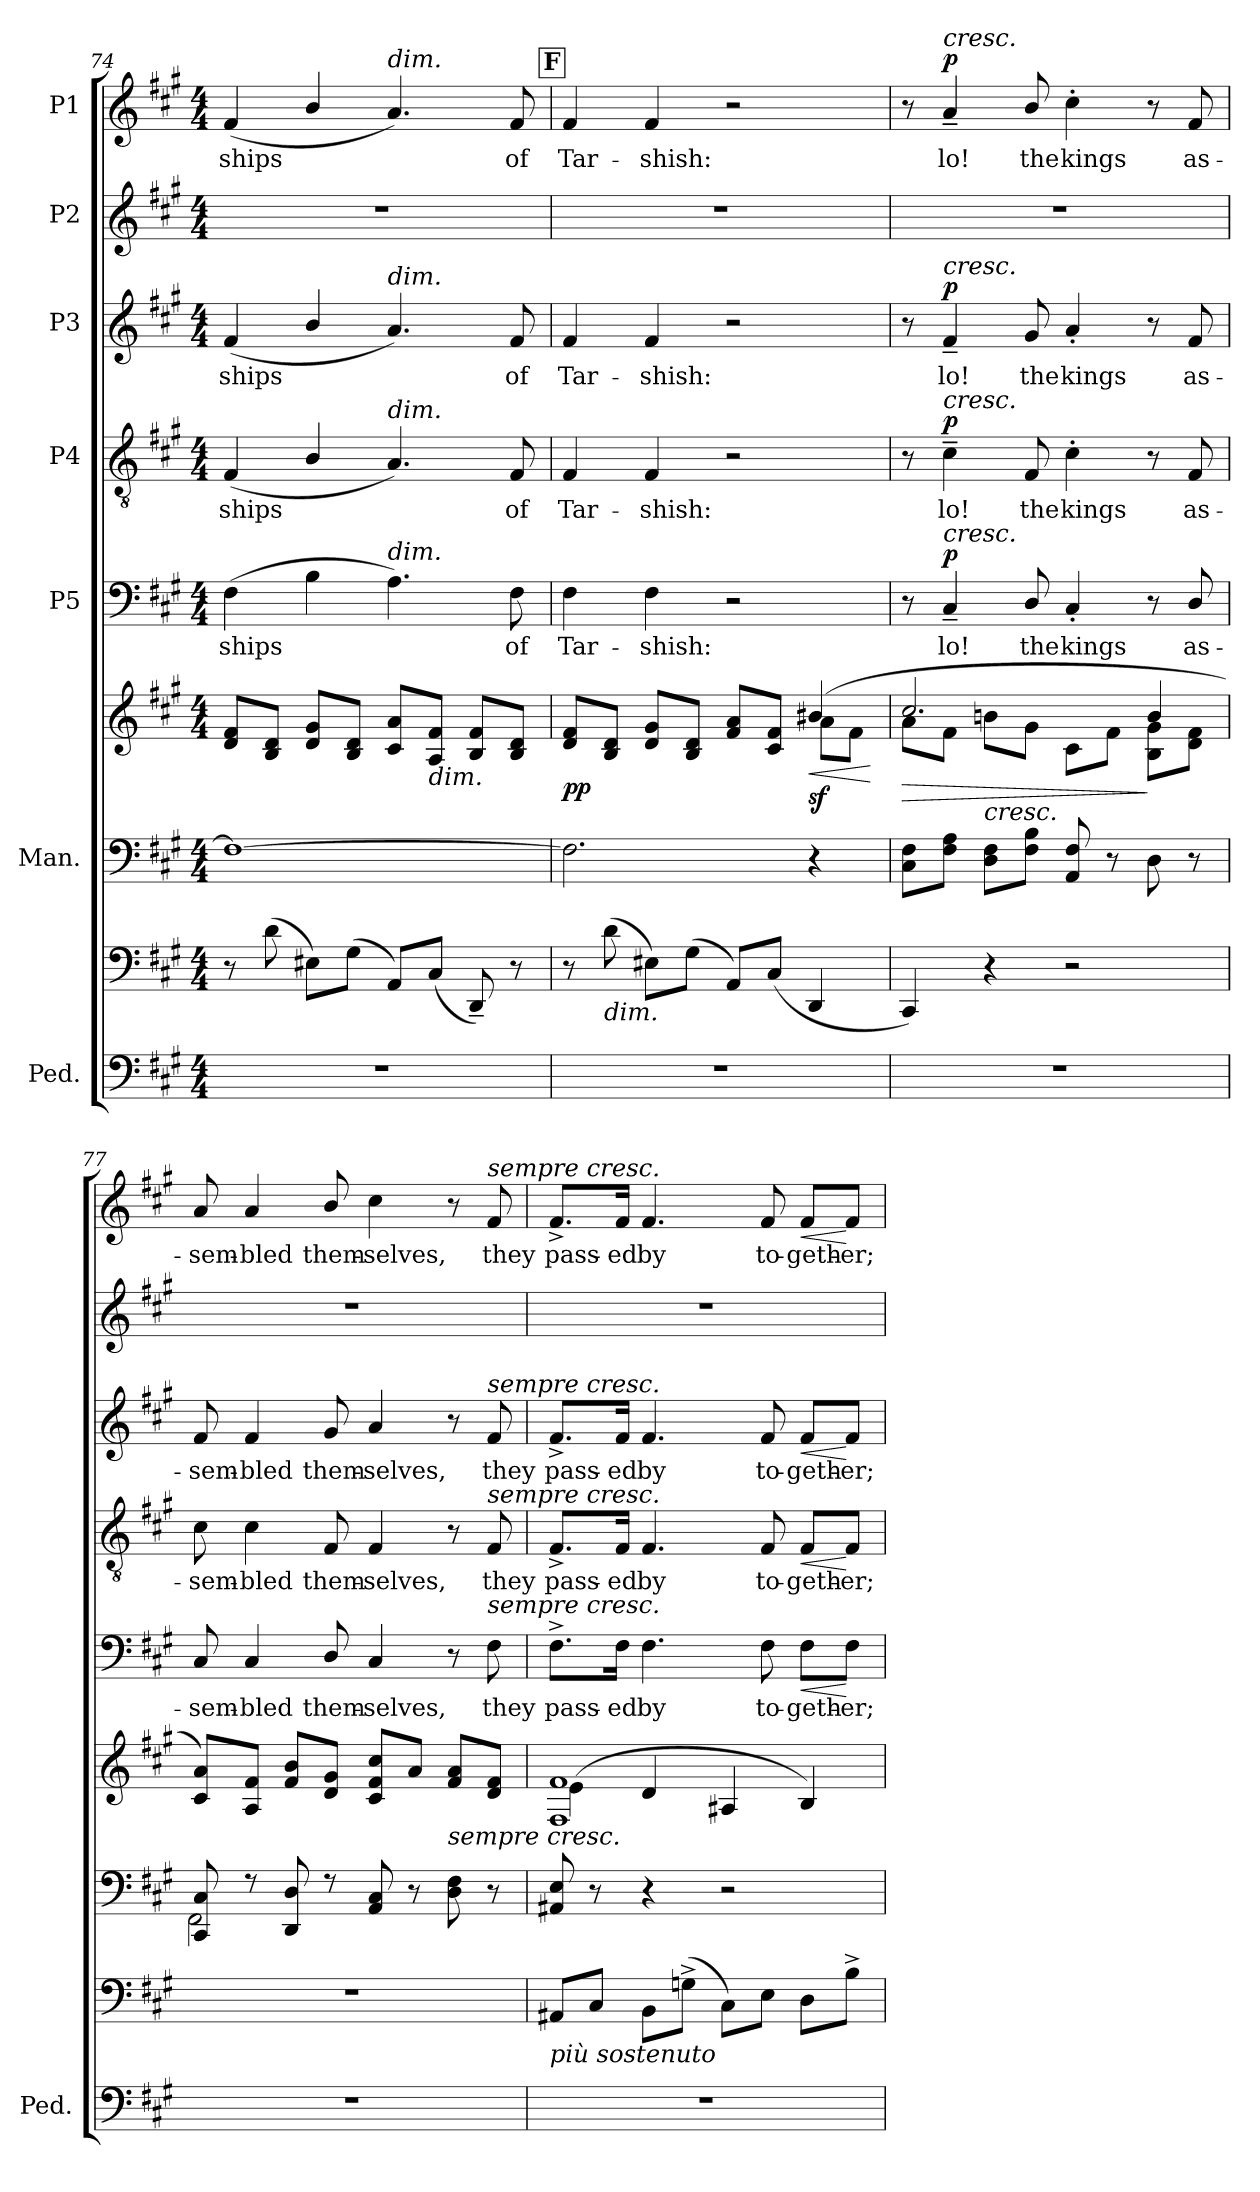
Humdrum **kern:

**kern	**kern	**kern	**kern	**dynam	**kern	**text	**dynam	**kern	**text	**dynam	**kern	**text	**dynam	**kern	**kern	**text	**dynam
*part7	*part7	*part6	*part6	*part6	*part5	*part5	*part5	*part4	*part4	*part4	*part3	*part3	*part3	*part2	*part1	*part1	*part1
*staff9	*staff8	*staff7	*staff6	*staff6/7	*staff5	*staff5	*staff5	*staff4	*staff4	*staff4	*staff3	*staff3	*staff3	*staff2	*staff1	*staff1	*staff1
*I"Ped.	*	*I"Man.	*	*	*I"P5	*	*	*I"P4	*	*	*I"P3	*	*	*I"P2	*I"P1	*	*
*I'Ped.	*	*	*	*	*	*	*	*	*	*	*	*	*	*	*	*	*
*clefF4	*clefF4	*clefF4	*clefG2	*	*clefF4	*	*	*clefGv2	*	*	*clefG2	*	*	*clefG2	*clefG2	*	*
*	*	*	*	*	*	*	*	*ITrd7c12	*	*	*	*	*	*	*	*	*
*k[f#c#g#]	*k[f#c#g#]	*k[f#c#g#]	*k[f#c#g#]	*	*k[f#c#g#]	*	*	*k[f#c#g#]	*	*	*k[f#c#g#]	*	*	*k[f#c#g#]	*k[f#c#g#]	*	*
*A:	*A:	*A:	*A:	*	*A:	*	*	*A:	*	*	*A:	*	*	*A:	*A:	*	*
*M4/4	*M4/4	*M4/4	*M4/4	*	*M4/4	*	*	*M4/4	*	*	*M4/4	*	*	*M4/4	*M4/4	*	*
=74	=74	=74	=74	=74	=74	=74	=74	=74	=74	=74	=74	=74	=74	=74	=74	=74	=74
!	!	!	!	!	!	!LO:LY:b:color=#000000	!	!	!	!	!	!	!	!	!	!	!
!	!	!	!	!	!	!	!	!	!LO:LY:b:color=#000000	!	!	!	!	!	!	!	!
!	!	!	!	!	!	!	!	!	!	!	!	!LO:LY:b:color=#000000	!	!	!	!	!
!	!	!	!	!	!	!	!	!	!	!	!	!	!	!	!	!LO:LY:b:color=#000000	!
1r	8r	1F#i_	8di/ 8f#iL	.	(4F#i\	ships	.	(4FF#i/	ships	.	(4f#i/	ships	.	1r	(4f#i/	ships	.
.	(8di\	.	8Bi/ 8diJ	.	.	.	.	.	.	.	.	.	.	.	.	.	.
.	8E#Xi\L)	.	8di/ 8g#iL	.	4Bi\	.	.	4BBi/	.	.	4bi/	.	.	.	4bi/	.	.
.	(8G#i\J	.	8Bi/ 8diJ	.	.	.	.	.	.	.	.	.	.	.	.	.	.
!	!	!	!	!	!	!	!	!	!	!	!	!	!	!	!LO:TX:a:i:t=dim.	!	!
!	!	!	!	!	!	!	!	!	!	!	!LO:TX:a:i:t=dim.	!	!	!	!	!	!
!	!	!	!	!	!	!	!	!LO:TX:a:i:t=dim.	!	!	!	!	!	!	!	!	!
!	!	!	!	!	!LO:TX:a:i:t=dim.	!	!	!	!	!	!	!	!	!	!	!	!
.	8AAi/L)	.	8c#i/ 8aiL	.	4.Ai\)	.	.	4.AAi/)	.	.	4.ai/)	.	.	.	4.ai/)	.	.
!	!	!	!LO:TX:b:i:t=dim.	!	!	!	!	!	!	!	!	!	!	!	!	!	!
.	(8C#i/J	.	8Ai/ 8f#iJ	.	.	.	.	.	.	.	.	.	.	.	.	.	.
.	8DD~i/)	.	8Bi/ 8f#iL	.	.	.	.	.	.	.	.	.	.	.	.	.	.
!	!	!	!	!	!	!LO:LY:b:color=#000000	!	!	!	!	!	!	!	!	!	!	!
!	!	!	!	!	!	!	!	!	!LO:LY:b:color=#000000	!	!	!	!	!	!	!	!
!	!	!	!	!	!	!	!	!	!	!	!	!LO:LY:b:color=#000000	!	!	!	!	!
!	!	!	!	!	!	!	!	!	!	!	!	!	!	!	!	!LO:LY:b:color=#000000	!
.	8r	.	8Bi/ 8diJ	.	8F#i\	of	.	8FF#i/	of	.	8f#i/	of	.	.	8f#i/	of	.
!!LO:PB:g=z
!!LO:REH:place=s1:B:color=#000000:enc=box:fs=17.1407:t=F
=75	=75	=75	=75	=75	=75	=75	=75	=75	=75	=75	=75	=75	=75	=75	=75	=75	=75
*	*	*	*^	*	*	*	*	*	*	*	*	*	*	*	*	*	*
!	!	!	!	!	!	!	!LO:LY:b:color=#000000	!	!	!	!	!	!	!	!	!	!	!
!	!	!	!	!	!	!	!	!	!	!LO:LY:b:color=#000000	!	!	!	!	!	!	!	!
!	!	!	!	!	!	!	!	!	!	!	!	!	!LO:LY:b:color=#000000	!	!	!	!	!
!	!	!	!	!	!	!	!	!	!	!	!	!	!	!	!	!	!LO:LY:b:color=#000000	!
1r	8r	2.F#i\]	8di/ 8f#iL	2ryy	pp	4F#i\	Tar-	.	4FF#i/	Tar-	.	4f#i/	Tar-	.	1r	4f#i/	Tar-	.
!	!LO:TX:b:i:t=dim.	!	!	!	!	!	!	!	!	!	!	!	!	!	!	!	!	!
.	(8di\	.	8Bi/ 8diJ	.	.	.	.	.	.	.	.	.	.	.	.	.	.	.
!	!	!	!	!	!	!	!LO:LY:b:color=#000000	!	!	!	!	!	!	!	!	!	!	!
!	!	!	!	!	!	!	!	!	!	!LO:LY:b:color=#000000	!	!	!	!	!	!	!	!
!	!	!	!	!	!	!	!	!	!	!	!	!	!LO:LY:b:color=#000000	!	!	!	!	!
!	!	!	!	!	!	!	!	!	!	!	!	!	!	!	!	!	!LO:LY:b:color=#000000	!
.	8E#Xi\L)	.	8di/ 8g#iL	.	.	4F#i\	-shish:	.	4FF#i/	-shish:	.	4f#i/	-shish:	.	.	4f#i/	-shish:	.
.	(8G#i\J	.	8Bi/ 8diJ	.	.	.	.	.	.	.	.	.	.	.	.	.	.	.
.	8AAi/L)	.	8f#i/ 8aiL	4ryy	.	2r	.	.	2r	.	.	2r	.	.	.	2r	.	.
.	(8C#i/J	.	8c#i/ 8f#iJ	.	.	.	.	.	.	.	.	.	.	.	.	.	.	.
!	!	!	!	!	!LO:HP:b	!	!	!	!	!	!	!	!	!	!	!	!	!
.	4DDi/	4r	(4b#Xi/	8ai\L	< sf	.	.	.	.	.	.	.	.	.	.	.	.	.
.	.	.	.	8f#i\J	.	.	.	.	.	.	.	.	.	.	.	.	.	.
*	*	*	*v	*v	*	*	*	*	*	*	*	*	*	*	*	*	*	*
.	.	.	.	[	.	.	.	.	.	.	.	.	.	.	.	.	.
=76	=76	=76	=76	=76	=76	=76	=76	=76	=76	=76	=76	=76	=76	=76	=76	=76	=76
!	!	!	!	!LO:HP:b	!	!	!	!	!	!	!	!	!	!	!	!	!
*	*	*	*^	*	*	*	*	*	*	*	*	*	*	*	*	*	*
1r	4CC#i/)	8C#i\ 8F#iL	2.cc#i/	8ai\L	>	8r	.	.	8r	.	.	8r	.	.	1r	8r	.	.
!	!	!	!	!	!	!	!LO:LY:b:color=#000000	!	!	!	!	!	!	!	!	!	!	!
!	!	!	!	!	!	!	!	!	!	!LO:LY:b:color=#000000	!	!	!	!	!	!	!	!
!	!	!	!	!	!	!	!	!	!	!	!	!	!LO:LY:b:color=#000000	!	!	!	!	!
!	!	!	!	!	!	!	!	!	!	!	!	!	!	!	!	!LO:TX:a:i:t=cresc.	!	!
!	!	!	!	!	!	!	!	!	!	!	!	!LO:TX:a:i:t=cresc.	!	!	!	!	!	!
!	!	!	!	!	!	!	!	!	!LO:TX:a:i:t=cresc.	!	!	!	!	!	!	!	!	!
!	!	!	!	!	!	!LO:TX:a:i:t=cresc.	!	!	!	!	!	!	!	!	!	!	!	!
!	!	!	!	!	!	!	!	!	!	!	!	!	!	!	!	!	!LO:LY:b:color=#000000	!
.	.	8F#i\ 8AiJ	.	8f#i\J	.	4C#~i/	lo!	p	4C#~i\	lo!	p	4f#~i/	lo!	p	.	4a~i/	lo!	p
!	!	!LO:TX:a:i:t=cresc.	!	!	!	!	!	!	!	!	!	!	!	!	!	!	!	!
.	4r	8Di\ 8F#iL	.	8bni\L	.	.	.	.	.	.	.	.	.	.	.	.	.	.
!	!	!	!	!	!	!	!LO:LY:b:color=#000000	!	!	!	!	!	!	!	!	!	!	!
!	!	!	!	!	!	!	!	!	!	!LO:LY:b:color=#000000	!	!	!	!	!	!	!	!
!	!	!	!	!	!	!	!	!	!	!	!	!	!LO:LY:b:color=#000000	!	!	!	!	!
!	!	!	!	!	!	!	!	!	!	!	!	!	!	!	!	!	!LO:LY:b:color=#000000	!
.	.	8F#i\ 8BiJ	.	8g#i\J	.	8Di/	the	.	8FF#i/	the	.	8g#i/	the	.	.	8bi/	the	.
!	!	!	!	!	!	!	!LO:LY:b:color=#000000	!	!	!	!	!	!	!	!	!	!	!
!	!	!	!	!	!	!	!	!	!	!LO:LY:b:color=#000000	!	!	!	!	!	!	!	!
!	!	!	!	!	!	!	!	!	!	!	!	!	!LO:LY:b:color=#000000	!	!	!	!	!
!	!	!	!	!	!	!	!	!	!	!	!	!	!	!	!	!	!LO:LY:b:color=#000000	!
.	2r	8AAi/ 8F#i	.	8c#i\L	.	4C#'i/	kings	.	4C#'i\	kings	.	4a'i/	kings	.	.	4cc#'i\	kings	.
.	.	8r	.	8f#i\J	.	.	.	.	.	.	.	.	.	.	.	.	.	.
.	.	8Di\	4bi/	8Bi\ 8g#iL	]	8r	.	.	8r	.	.	8r	.	.	.	8r	.	.
!	!	!	!	!	!	!	!LO:LY:b:color=#000000	!	!	!	!	!	!	!	!	!	!	!
!	!	!	!	!	!	!	!	!	!	!LO:LY:b:color=#000000	!	!	!	!	!	!	!	!
!	!	!	!	!	!	!	!	!	!	!	!	!	!LO:LY:b:color=#000000	!	!	!	!	!
!	!	!	!	!	!	!	!	!	!	!	!	!	!	!	!	!	!LO:LY:b:color=#000000	!
.	.	8r	.	8di\ 8f#iJ	.	8Di/	as-	.	8FF#i/	as-	.	8f#i/	as-	.	.	8f#i/	as-	.
*	*	*	*v	*v	*	*	*	*	*	*	*	*	*	*	*	*	*	*
=77	=77	=77	=77	=77	=77	=77	=77	=77	=77	=77	=77	=77	=77	=77	=77	=77	=77
*	*	*^	*	*	*	*	*	*	*	*	*	*	*	*	*	*	*
*	*	*	*	*^	*	*	*	*	*	*	*	*	*	*	*	*	*	*
!	!	!	!	!	!	!	!	!LO:LY:b:color=#000000	!	!	!	!	!	!	!	!	!	!	!
*	*	*	*	*v	*v	*	*	*	*	*	*	*	*	*	*	*	*	*	*
*	*	*	*	*^	*	*	*	*	*	*	*	*	*	*	*	*	*	*
!	!	!	!	!	!	!	!	!	!	!	!LO:LY:b:color=#000000	!	!	!	!	!	!	!	!
*	*	*	*	*v	*v	*	*	*	*	*	*	*	*	*	*	*	*	*	*
*	*	*	*	*^	*	*	*	*	*	*	*	*	*	*	*	*	*	*
!	!	!	!	!	!	!	!	!	!	!	!	!	!	!LO:LY:b:color=#000000	!	!	!	!	!
*	*	*	*	*v	*v	*	*	*	*	*	*	*	*	*	*	*	*	*	*
*	*	*	*	*^	*	*	*	*	*	*	*	*	*	*	*	*	*	*
!	!	!	!	!	!	!	!	!	!	!	!	!	!	!	!	!	!	!LO:LY:b:color=#000000	!
*	*	*	*	*v	*v	*	*	*	*	*	*	*	*	*	*	*	*	*	*
1r	1r	8CC#i/ 8C#i	2FF#i\	8c#i/ 8aiL)	.	8C#i/	-sem-	.	8C#i\	-sem-	.	8f#i/	-sem-	.	1r	8ai/	-sem-	.
!	!	!	!	!	!	!	!LO:LY:b:color=#000000	!	!	!	!	!	!	!	!	!	!	!
!	!	!	!	!	!	!	!	!	!	!LO:LY:b:color=#000000	!	!	!	!	!	!	!	!
!	!	!	!	!	!	!	!	!	!	!	!	!	!LO:LY:b:color=#000000	!	!	!	!	!
!	!	!	!	!	!	!	!	!	!	!	!	!	!	!	!	!	!LO:LY:b:color=#000000	!
.	.	8r	.	8Ai/ 8f#iJ	.	4C#i/	-bled	.	4C#i\	-bled	.	4f#i/	-bled	.	.	4ai/	-bled	.
.	.	8DDi/ 8Di	.	8f#i/ 8biL	.	.	.	.	.	.	.	.	.	.	.	.	.	.
!	!	!	!	!	!	!	!LO:LY:b:color=#000000	!	!	!	!	!	!	!	!	!	!	!
!	!	!	!	!	!	!	!	!	!	!LO:LY:b:color=#000000	!	!	!	!	!	!	!	!
!	!	!	!	!	!	!	!	!	!	!	!	!	!LO:LY:b:color=#000000	!	!	!	!	!
!	!	!	!	!	!	!	!	!	!	!	!	!	!	!	!	!	!LO:LY:b:color=#000000	!
.	.	8r	.	8di/ 8g#iJ	.	8Di/	them-	.	8FF#i/	them-	.	8g#i/	them-	.	.	8bi/	them-	.
!	!	!	!	!	!	!	!LO:LY:b:color=#000000	!	!	!	!	!	!	!	!	!	!	!
!	!	!	!	!	!	!	!	!	!	!LO:LY:b:color=#000000	!	!	!	!	!	!	!	!
!	!	!	!	!	!	!	!	!	!	!	!	!	!LO:LY:b:color=#000000	!	!	!	!	!
!	!	!	!	!	!	!	!	!	!	!	!	!	!	!	!	!	!LO:LY:b:color=#000000	!
.	.	8AAi/ 8C#i	2ryy	8c#i/ 8f#i 8cc#iL	.	4C#i/	-selves,	.	4FF#i/	-selves,	.	4ai/	-selves,	.	.	4cc#i\	-selves,	.
.	.	8r	.	8ai/J	.	.	.	.	.	.	.	.	.	.	.	.	.	.
!	!	!LO:TX:a:i:t=sempre cresc.	!	!	!	!	!	!	!	!	!	!	!	!	!	!	!	!
.	.	8Di\ 8F#i	.	8f#i/ 8aiL	.	8r	.	.	8r	.	.	8r	.	.	.	8r	.	.
!	!	!	!	!	!	!	!LO:LY:b:color=#000000	!	!	!	!	!	!	!	!	!	!	!
!	!	!	!	!	!	!	!	!	!	!LO:LY:b:color=#000000	!	!	!	!	!	!	!	!
!	!	!	!	!	!	!	!	!	!	!	!	!	!LO:LY:b:color=#000000	!	!	!	!	!
!	!	!	!	!	!	!	!	!	!	!	!	!	!	!	!	!LO:TX:a:i:t=sempre cresc.	!	!
!	!	!	!	!	!	!	!	!	!	!	!	!LO:TX:a:i:t=sempre cresc.	!	!	!	!	!	!
!	!	!	!	!	!	!	!	!	!LO:TX:a:i:t=sempre cresc.	!	!	!	!	!	!	!	!	!
!	!	!	!	!	!	!LO:TX:a:i:t=sempre cresc.	!	!	!	!	!	!	!	!	!	!	!	!
!	!	!	!	!	!	!	!	!	!	!	!	!	!	!	!	!	!LO:LY:b:color=#000000	!
.	.	8r	.	8di/ 8f#iJ	.	8F#i\	they	.	8FF#i/	they	.	8f#i/	they	.	.	8f#i/	they	.
*	*	*v	*v	*	*	*	*	*	*	*	*	*	*	*	*	*	*	*
=78	=78	=78	=78	=78	=78	=78	=78	=78	=78	=78	=78	=78	=78	=78	=78	=78	=78
*	*	*	*^	*	*	*	*	*	*	*	*	*	*	*	*	*	*
!	!	!	!	!	!	!	!LO:LY:b:color=#000000	!	!	!	!	!	!	!	!	!	!	!
!	!	!	!	!	!	!	!	!	!	!LO:LY:b:color=#000000	!	!	!	!	!	!	!	!
!	!	!	!	!	!	!	!	!	!	!	!	!	!LO:LY:b:color=#000000	!	!	!	!	!
!	!LO:TX:b:i:t=più sostenuto	!	!	!	!	!	!	!	!	!	!	!	!	!	!	!	!	!
!	!	!	!	!	!	!	!	!	!	!	!	!	!	!	!	!	!LO:LY:b:color=#000000	!
1r	8AA#Xi/L	8AA#Xi/ 8Ei	1F#i 1f#i	(4ei\	.	8.F#^i\L	pass-	.	8.FF#^i/L	pass-	.	8.f#^i/L	pass-	.	1r	8.f#^i/L	pass-	.
.	8C#i/J	8r	.	.	.	.	.	.	.	.	.	.	.	.	.	.	.	.
!	!	!	!	!	!	!	!LO:LY:b:color=#000000	!	!	!	!	!	!	!	!	!	!	!
!	!	!	!	!	!	!	!	!	!	!LO:LY:b:color=#000000	!	!	!	!	!	!	!	!
!	!	!	!	!	!	!	!	!	!	!	!	!	!LO:LY:b:color=#000000	!	!	!	!	!
!	!	!	!	!	!	!	!	!	!	!	!	!	!	!	!	!	!LO:LY:b:color=#000000	!
.	.	.	.	.	.	16F#i\Jk	-ed	.	16FF#i/Jk	-ed	.	16f#i/Jk	-ed	.	.	16f#i/Jk	-ed	.
!	!	!	!	!	!	!	!LO:LY:b:color=#000000	!	!	!	!	!	!	!	!	!	!	!
!	!	!	!	!	!	!	!	!	!	!LO:LY:b:color=#000000	!	!	!	!	!	!	!	!
!	!	!	!	!	!	!	!	!	!	!	!	!	!LO:LY:b:color=#000000	!	!	!	!	!
!	!	!	!	!	!	!	!	!	!	!	!	!	!	!	!	!	!LO:LY:b:color=#000000	!
.	8BBi\L	4r	.	4di/	.	4.F#i\	by	.	4.FF#i/	by	.	4.f#i/	by	.	.	4.f#i/	by	.
.	(8Gn^i\J	.	.	.	.	.	.	.	.	.	.	.	.	.	.	.	.	.
.	8C#i\L)	2r	.	4A#Xi/	.	.	.	.	.	.	.	.	.	.	.	.	.	.
!	!	!	!	!	!	!	!LO:LY:b:color=#000000	!	!	!	!	!	!	!	!	!	!	!
!	!	!	!	!	!	!	!	!	!	!LO:LY:b:color=#000000	!	!	!	!	!	!	!	!
!	!	!	!	!	!	!	!	!	!	!	!	!	!LO:LY:b:color=#000000	!	!	!	!	!
!	!	!	!	!	!	!	!	!	!	!	!	!	!	!	!	!	!LO:LY:b:color=#000000	!
.	8Ei\J	.	.	.	.	8F#i\	to-	.	8FF#i/	to-	.	8f#i/	to-	.	.	8f#i/	to-	.
!	!	!	!	!	!	!	!LO:LY:b:color=#000000	!LO:HP:b	!	!	!	!	!	!	!	!	!	!
!	!	!	!	!	!	!	!	!	!	!LO:LY:b:color=#000000	!LO:HP:b	!	!	!	!	!	!	!
!	!	!	!	!	!	!	!	!	!	!	!	!	!LO:LY:b:color=#000000	!LO:HP:b	!	!	!	!
!	!	!	!	!	!	!	!	!	!	!	!	!	!	!	!	!	!LO:LY:b:color=#000000	!LO:HP:b
.	8Di\L	.	.	4Bi/)	.	8F#i\L	-geth-	<	8FF#i/L	-geth-	<	8f#i/L	-geth-	<	.	8f#i/L	-geth-	<
!	!	!	!	!	!	!	!LO:LY:b:color=#000000	!	!	!	!	!	!	!	!	!	!	!
!	!	!	!	!	!	!	!	!	!	!LO:LY:b:color=#000000	!	!	!	!	!	!	!	!
!	!	!	!	!	!	!	!	!	!	!	!	!	!LO:LY:b:color=#000000	!	!	!	!	!
!	!	!	!	!	!	!	!	!	!	!	!	!	!	!	!	!	!LO:LY:b:color=#000000	!
.	8B^i\J	.	.	.	.	8F#i\J	-er;	[	8FF#i/J	-er;	[	8f#i/J	-er;	[	.	8f#i/J	-er;	[
*	*	*	*v	*v	*	*	*	*	*	*	*	*	*	*	*	*	*	*
=	=	=	=	=	=	=	=	=	=	=	=	=	=	=	=	=	=
*-	*-	*-	*-	*-	*-	*-	*-	*-	*-	*-	*-	*-	*-	*-	*-	*-	*-
